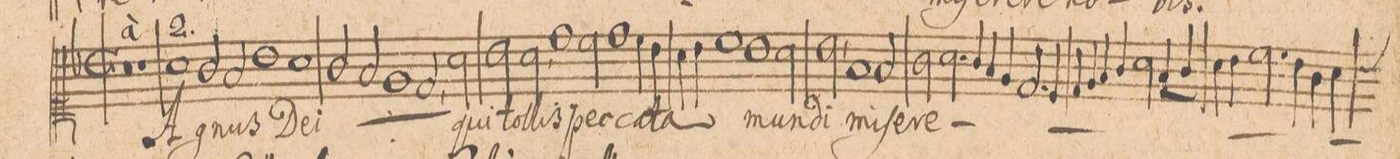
**kern	**text
*I"[Canto]	*
*clefC1	*
*k[b-]	*
*met(C|)	*
*M2/1	*
0r	.
=31-	=31-
1r	.
1a\	A-
=32-	=32-
2g/	-gnus
2f/	.
1b-\	De-
=33-	=33-
1a\	-i
*	*ij
2g/	A-
2f/	-gnus
=34-	=34-
1e/	De-
2d,/	-i
*	*Xij
2a\	qui
=35-	=35-
2b-\	tol-
2a,\	-lis
1dd\	pec-
=36-	=36-
2cc\	.
1dd\	-ca-
4cc\	-ta
4b-\	.
=37-	=37-
4a\	.
4b-\	.
1cc\	.
1b-\	mun-
=38-	=38-
2a\	.
2b-,\	-di
1f/	mi-
=39-	=39-
2f/	-mi-
2g\	-ſe-
2.a\	.
=40-	=40-
4g/	.
4f/	.
4e/	.
2.d/	.
4c/	.
=41-	=41-
4d/	.
4e/	.
4f/	.
4g/	.
2a\	.
(4f/	.
4g/)	.
=42-	=42-
4a\	.
4b-\	.
2.cc\	.
4b-\	.
4g\	.
*custos:b	*
4a\	.
=43-	=43-
*-	*-
